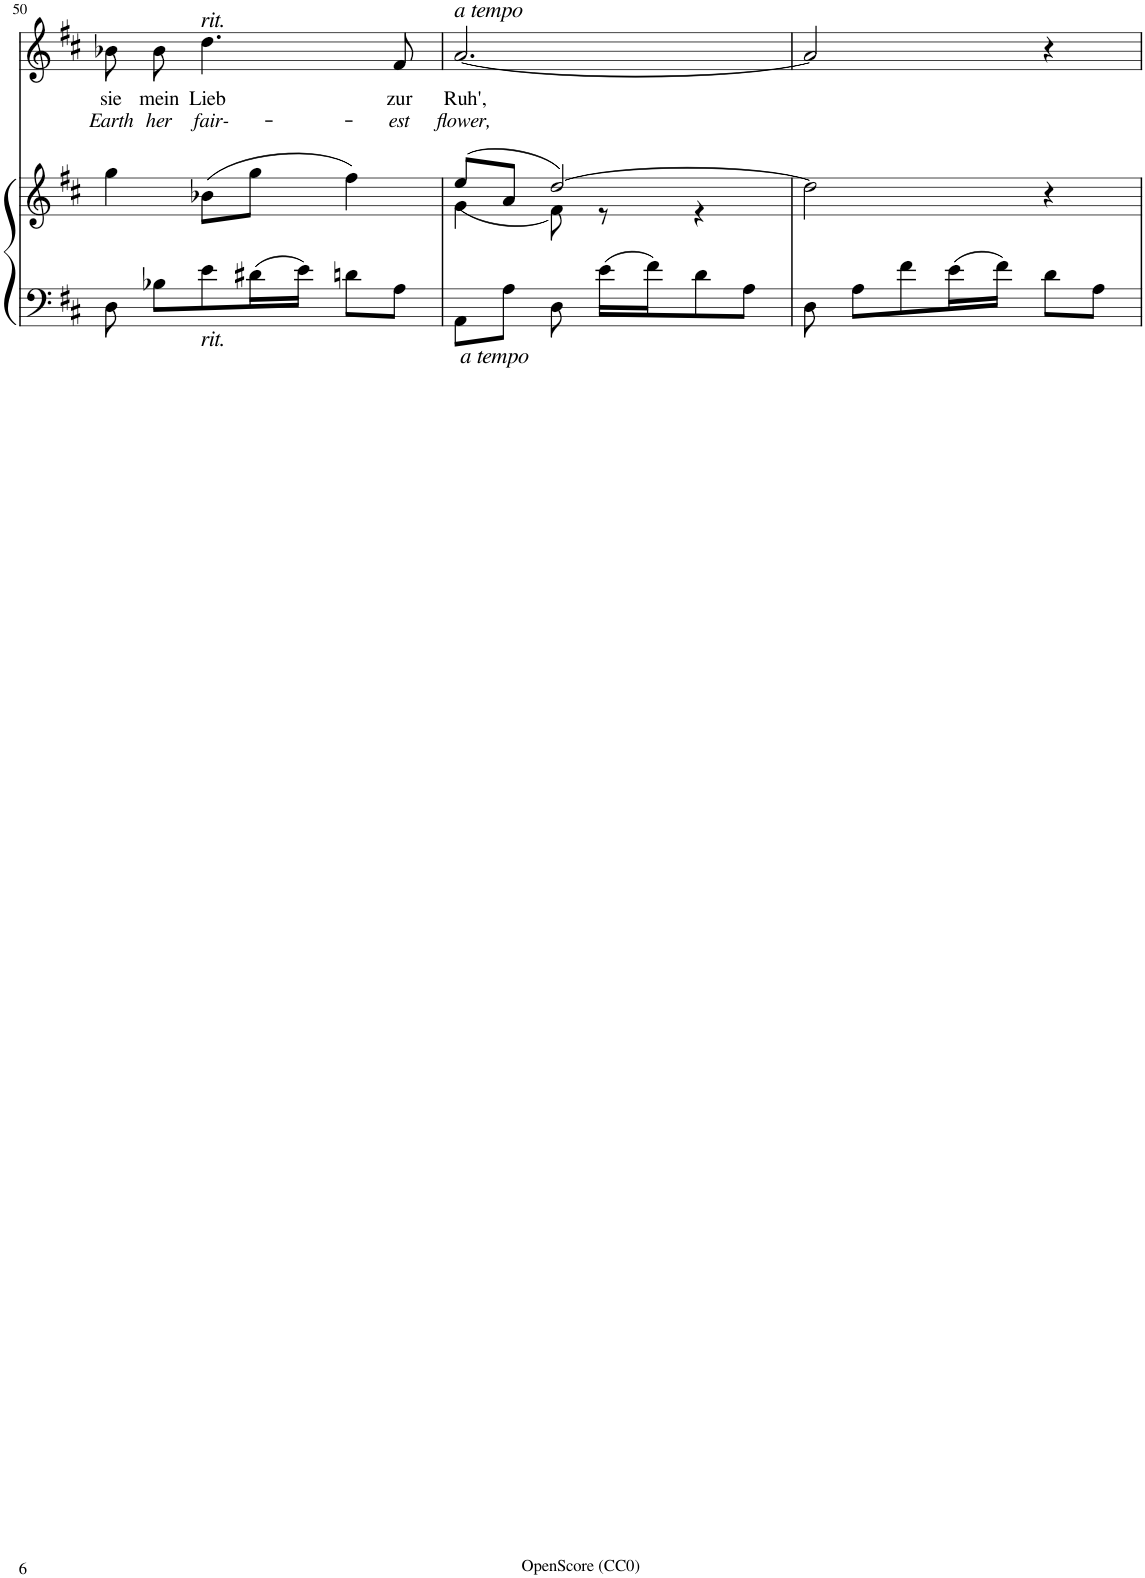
**kern	**kern	**kern	**text	**text
*part2	*part2	*part1	*part1	*part1
*staff3	*staff2	*staff1	*staff1	*staff1
*I"Piano	*	*I"Voice	*	*
*I'Pno	*	*	*	*
!!LO:PB:g=z
*clefF4	*clefG2	*clefG2	*	*
*k[f#c#]	*k[f#c#]	*k[f#c#]	*	*
*M3/4	*M3/4	*M3/4	*	*
=50	=50	=50	=50	=50
!	!	!	!LO:LY:b	!LO:LY:b
8D\	4gg\	8b-X\L	sie	Earth
!	!	!	!LO:LY:b	!LO:LY:b
8B-X\L	.	8b-\J	mein	her
!	!	!LO:TX:a:i:t=rit.	!	!
!LO:TX:b:i:t=rit.	!	!	!	!
!	!	!	!LO:LY:b	!LO:LY:b
8e\	(8b-X\L	4.dd\	Lieb	fair--
16d#X\L	8gg\J	.	.	.
16e\JJ	.	.	.	.
8dn\L	4ff#\)	.	.	.
!	!	!	!LO:LY:b	!LO:LY:b
8A\J	.	8f#/	zur	-est
=51	=51	=51	=51	=51
*	*^	*	*	*
!	!	!	!LO:TX:a:i:t=a tempo	!	!
!LO:TX:b:i:t=a tempo	!	!	!	!	!
!	!	!	!	!LO:LY:b	!LO:LY:b
8AA\L	(8ee/L	(4g\	[2.a/	Ruh',	flower,
8A\J	8a/J	.	.	.	.
8D\	[2dd/)	8f#\)	.	.	.
16e\LL	.	8r	.	.	.
16f#\J	.	.	.	.	.
8d\	.	4r	.	.	.
8A\J	.	.	.	.	.
*	*v	*v	*	*	*
=52	=52	=52	=52	=52
8D\	2dd\]	2a/]	.	.
8A\L	.	.	.	.
8f#\	.	.	.	.
16e\L	.	.	.	.
16f#\JJ	.	.	.	.
8d\L	4r	4r	.	.
8A\J	.	.	.	.
=	=	=	=	=
*-	*-	*-	*-	*-
